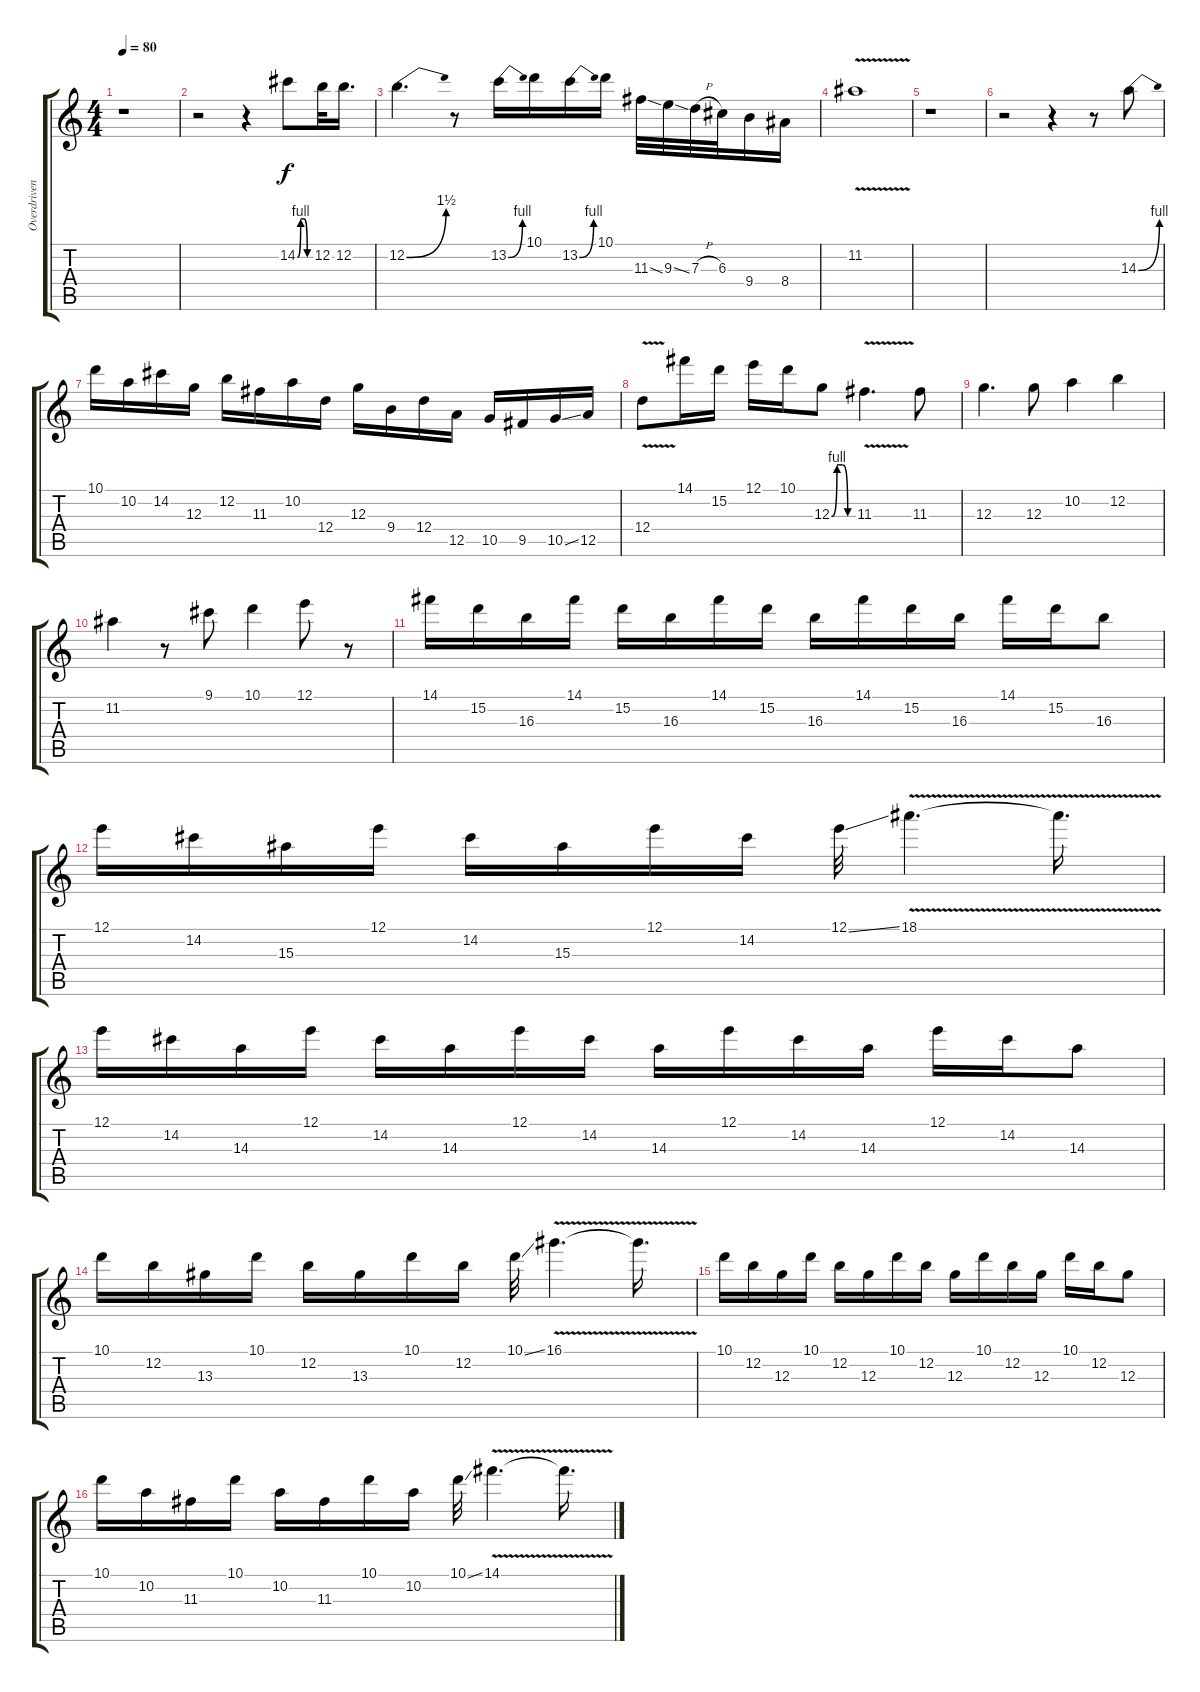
\track ("Overdriven Guitar" "Overdriven") {instrument overdrivenguitar}
\staff {score tabs}
\tuning (E4 B3 G3 D3 A2 E2) {hide}
\ts (4 4)
\tempo 80
\clef g2
\ks c
r.1{dy f} |
r.2 r.4 14.2{be (custom 0 0 15 4 30 4 45 0 60 0)}.8 12.2.32 12.2.16{d} |
12.2{be (bend 0 0 60 6)}.4{d} r.8 13.2{be (bend 0 0 60 4)}.16 10.1.16 13.2{be (bend 0 0 60 4)}.16 10.1.16 11.3{ss}.32 9.3{ss}.32 7.3{h}.32 6.3.32 9.4.16 8.4.16 |
11.2{v}.1 |
r.1 |
r.2 r.4 r.8 14.3{be (bend 0 0 60 4)}.8 |
10.1.16 10.2.16 14.2.16 12.3.16 12.2.16 11.3.16 10.2.16 12.4.16 12.3.16 9.4.16 12.4.16 12.5.16 10.5.16 9.5.16 10.5{ss}.16 12.5.16 |
12.4{v}.8 14.1.16 15.2.16 12.1.16 10.1.16 12.3{be (custom 0 0 15 4 30 4 45 0 60 0)}.8 11.3{v}.4{d} 11.3.8 |
12.3.4{d} 12.3.8 10.2.4 12.2.4 |
11.2.4 r.8 9.1.8 10.1.4 12.1.8 r.8 |
14.1.16 15.2.16 16.3.16 14.1.16 15.2.16 16.3.16 14.1.16 15.2.16 16.3.16 14.1.16 15.2.16 16.3.16 14.1.16 15.2.16 16.3.8 |
12.1.16 14.2.16 15.3.16 12.1.16 14.2.16 15.3.16 12.1.16 14.2.16 12.1{ss}.32 18.1{v}.4{d} 18.1{t}.16{d} |
12.1.16 14.2.16 14.3.16 12.1.16 14.2.16 14.3.16 12.1.16 14.2.16 14.3.16 12.1.16 14.2.16 14.3.16 12.1.16 14.2.16 14.3.8 |
10.1.16 12.2.16 13.3.16 10.1.16 12.2.16 13.3.16 10.1.16 12.2.16 10.1{ss}.32 16.1{v}.4{d} 16.1{t}.16{d} |
10.1.16 12.2.16 12.3.16 10.1.16 12.2.16 12.3.16 10.1.16 12.2.16 12.3.16 10.1.16 12.2.16 12.3.16 10.1.16 12.2.16 12.3.8 |
10.1.16 10.2.16 11.3.16 10.1.16 10.2.16 11.3.16 10.1.16 10.2.16 10.1{ss}.32 14.1{v}.4{d} 14.1{t}.16{d}
